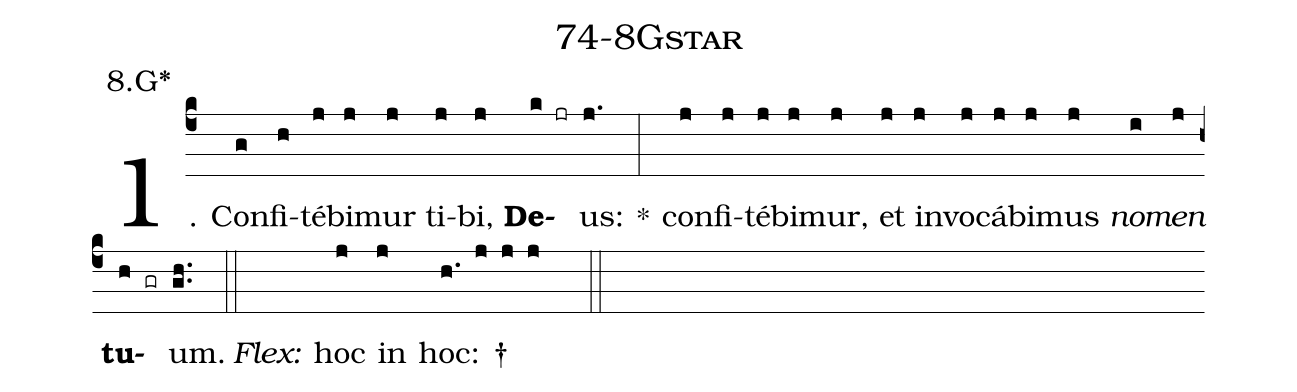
name: 74-8Gstar;
annotation: 8.G*;
%%
(c4)1. Con(g)fi(h)té(j)bi(j)mur(j) ti(j)bi,(j) <b>De</b>(k jr)us:(j.) *(:) con(j)fi(j)té(j)bi(j)mur,(j) et(j) in(j)vo(j)cá(j)bi(j)mus(j) <i>no</i>(i)<i>men</i>(j) <b>tu</b>(h gr)um.(gh..) (::)
<i>Flex:</i>()  hoc(j) in(j) hoc: †(h. j j j  ::)
